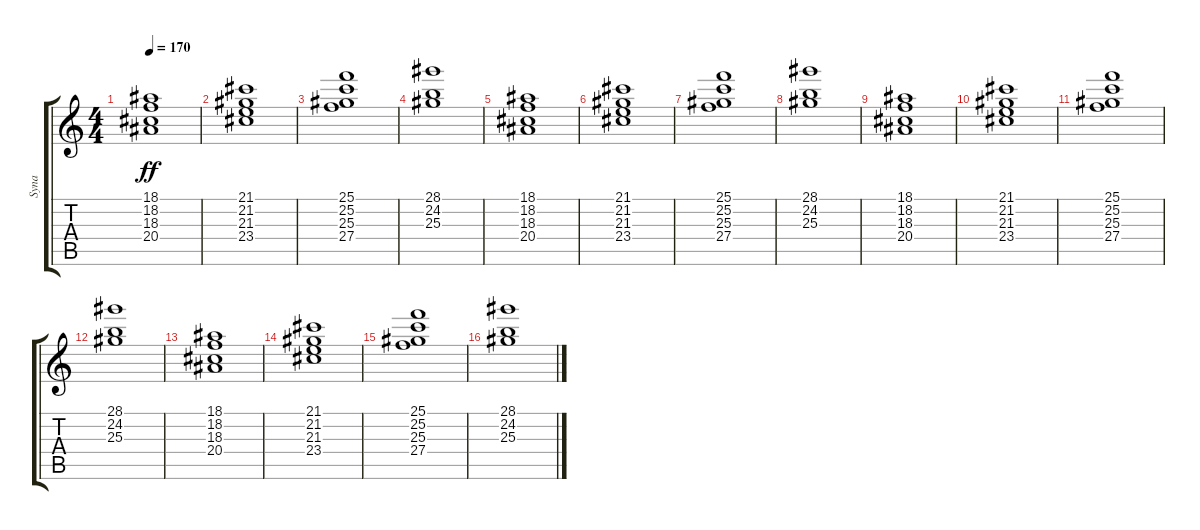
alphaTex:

\track ("Syna" "Syna") {instrument pad4choir}
\staff {score tabs}
\tuning (E4 B3 G3 D3 A2 E2) {hide}
\ts (4 4)
\tempo 170
\clef g2
\ks c
(18.1 18.2 18.3 20.4).1{dy ff} |
(21.1 21.2 21.3 23.4).1 |
(25.1 25.2 25.3 27.4).1 |
(28.1 24.2 25.3).1 |
(18.1 18.2 18.3 20.4).1 |
(21.1 21.2 21.3 23.4).1 |
(25.1 25.2 25.3 27.4).1 |
(28.1 24.2 25.3).1 |
(18.1 18.2 18.3 20.4).1 |
(21.1 21.2 21.3 23.4).1 |
(25.1 25.2 25.3 27.4).1 |
(28.1 24.2 25.3).1 |
(18.1 18.2 18.3 20.4).1 |
(21.1 21.2 21.3 23.4).1 |
(25.1 25.2 25.3 27.4).1 |
(28.1 24.2 25.3).1
